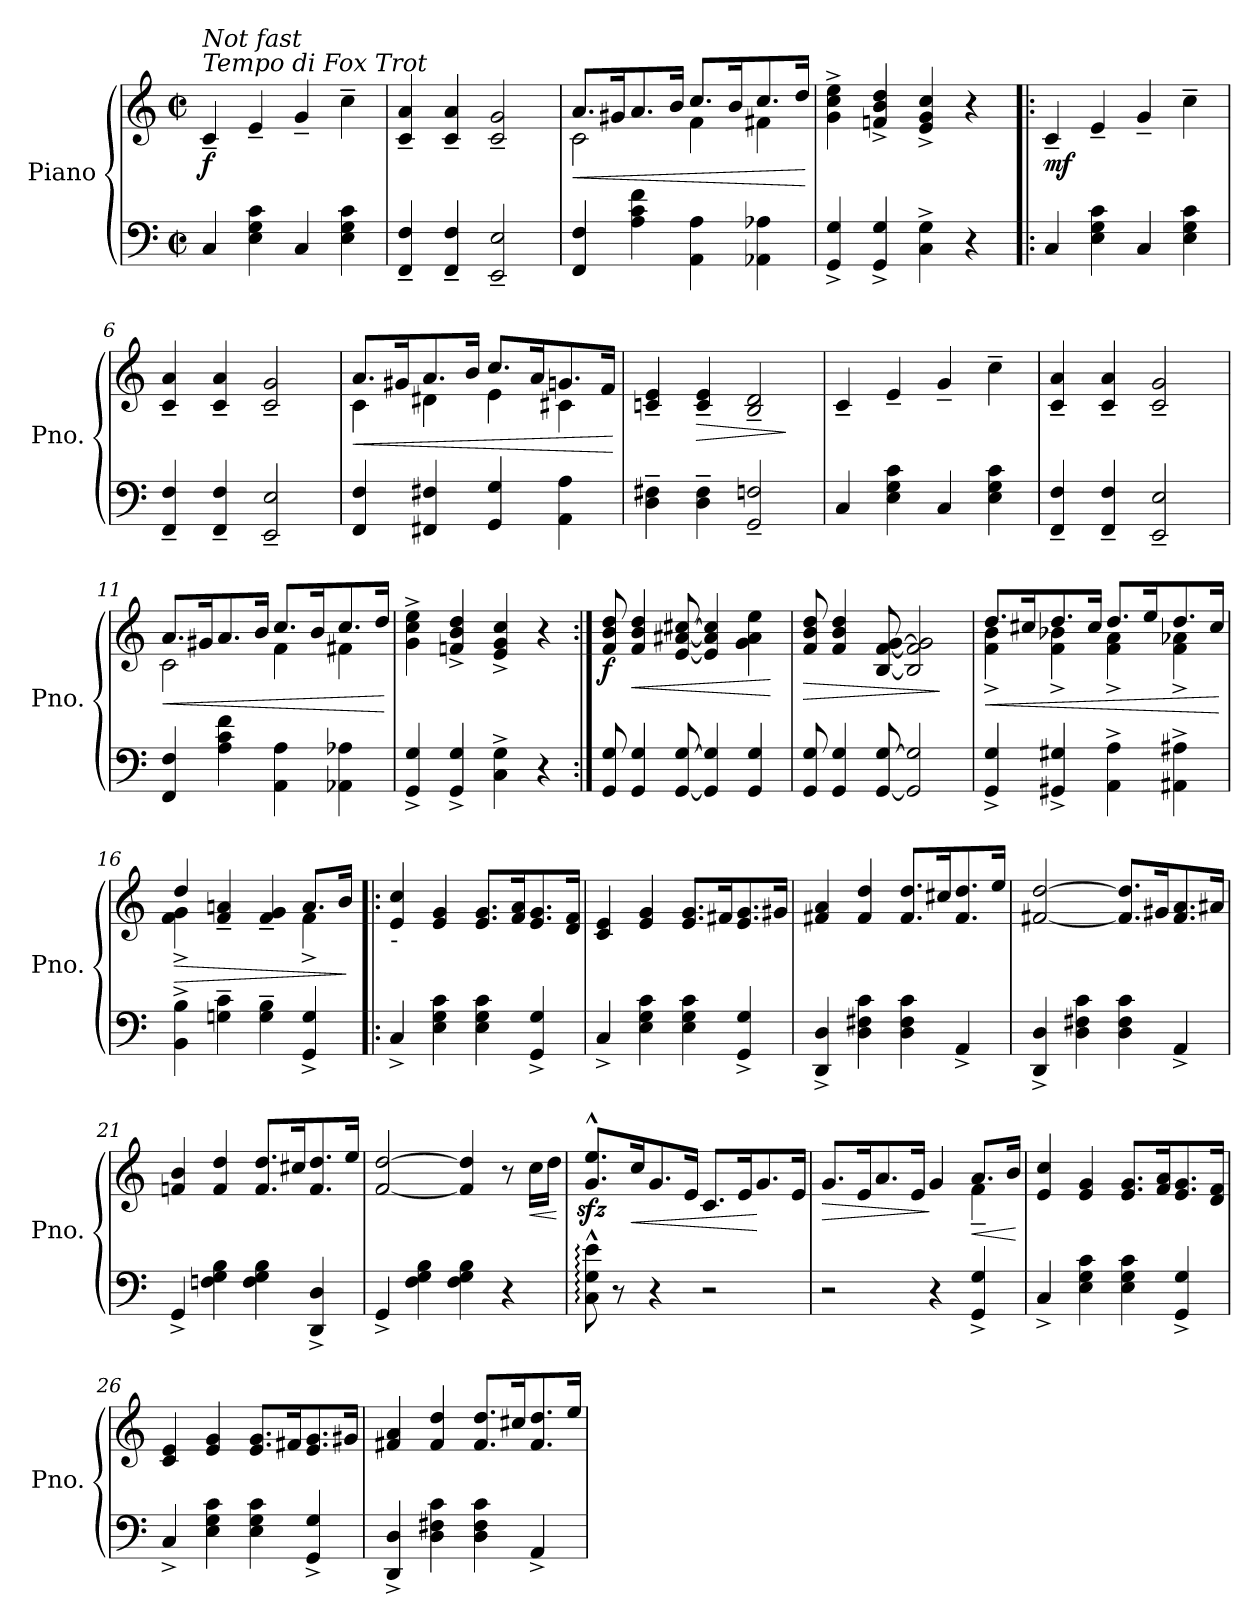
**kern	**kern	**dynam
*part1	*part1	*part1
*staff2	*staff1	*staff1/2
*I"Piano	*	*
*I'Pno.	*	*
*clefF4	*clefG2	*
*k[]	*k[]	*
*M2/2	*M2/2	*
*met(c|)	*met(c|)	*
=1	=1	=1
!	!LO:TX:a:i:t=Tempo di Fox Trot	!
!	!LO:TX:a:i:t=Not fast	!
!	!	!LO:DY:b
4C/	4c~/	f
4E\ 4G\ 4c\	4e~/	.
4C/	4g~/	.
4E\ 4G\ 4c\	4cc~\	.
=2	=2	=2
4FF/~ 4F/~	4c/~ 4a/~	.
4FF/~ 4F/~	4c/~ 4a/~	.
2EE/~ 2E/~	2c/~ 2g/~	.
=3	=3	=3
!	!LO:TX:a:i:t=Interpolating the popular song&colon;	!
!	!LO:TX:a:t="When the Turkey in the Straw	!
!	!LO:TX:a:t=Danced the Chicken Reel"	!
!	!	!LO:HP:b
*	*^	*
4FF/ 4F/	8.a/L	2c\	<
.	16g#X/K	.	.
4A\ 4c\ 4f\	8.a/	.	.
.	16b/Jk	.	.
4AA\ 4A\	8.cc/L	4f\	.
.	16b/K	.	.
4AA-X\ 4A-X\	8.cc/	4f#X\	.
.	16dd/Jk	.	.
*	*v	*v	*
.	.	[
=4	=4	=4
4GG/^ 4G/^	4g\^ 4cc\^ 4ee\^	.
4GG/^ 4G/^	4fn/^ 4b/^ 4dd/^	.
4C\^ 4G\^	4e/^ 4g/^ 4cc/^	.
4r	4r	.
!!LO:LB:g=z
=5!|:	=5!|:	=5!|:
!	!	!LO:DY:b
4C/	4c~/	mf
4E\ 4G\ 4c\	4e~/	.
4C/	4g~/	.
4E\ 4G\ 4c\	4cc~\	.
=6	=6	=6
4FF/~ 4F/~	4c/~ 4a/~	.
4FF/~ 4F/~	4c/~ 4a/~	.
2EE/~ 2E/~	2c/~ 2g/~	.
=7	=7	=7
!	!	!LO:HP:b
*	*^	*
4FF/ 4F/	8.a/L	4c\	<
.	16g#X/K	.	.
4FF#X/ 4F#X/	8.a/	4d#X\	.
.	16b/Jk	.	.
4GG/ 4G/	8.cc/L	4e\	.
.	16a/K	.	.
4AA\ 4A\	8.gn/	4c#X\	.
.	16f/Jk	.	.
*	*v	*v	*
.	.	[
=8	=8	=8
4D\~ 4F#X\~	4cn/~ 4e/~	.
!	!	!LO:HP:b
4D\~ 4F#\~	4c/~ 4e/~	>
2GG/~ 2Fn/~	2B/~ 2d/~	.
.	.	]
!!LO:LB:g=z
=9	=9	=9
4C/	4c~/	.
4E\ 4G\ 4c\	4e~/	.
4C/	4g~/	.
4E\ 4G\ 4c\	4cc~\	.
=10	=10	=10
4FF/~ 4F/~	4c/~ 4a/~	.
4FF/~ 4F/~	4c/~ 4a/~	.
2EE/~ 2E/~	2c/~ 2g/~	.
=11	=11	=11
!	!	!LO:HP:b
*	*^	*
4FF/ 4F/	8.a/L	2c\	<
.	16g#X/K	.	.
4A\ 4c\ 4f\	8.a/	.	.
.	16b/Jk	.	.
4AA\ 4A\	8.cc/L	4f\	.
.	16b/K	.	.
4AA-X\ 4A-X\	8.cc/	4f#X\	.
.	16dd/Jk	.	.
*	*v	*v	*
.	.	[
=12	=12	=12
4GG/^ 4G/^	4g\^ 4cc\^ 4ee\^	.
4GG/^ 4G/^	4fn/^ 4b/^ 4dd/^	.
4C\^ 4G\^	4e/^ 4g/^ 4cc/^	.
4r	4r	.
!!LO:LB:g=z
=13:|!	=13:|!	=13:|!
!	!	!LO:DY:b
8GG/ 8G/	8f/ 8b/ 8dd/	f
!	!	!LO:HP:b
4GG/ 4G/	4f/ 4b/ 4dd/	<
[8GG/ [8G/	[8e/ [8a#X/ [8cc#X/	.
4GG/] 4G/]	4e/] 4a#/] 4cc#/]	.
4GG/ 4G/	4g\ 4a#\ 4ee\	.
.	.	[
=14	=14	=14
!	!	!LO:HP:b
8GG/ 8G/	8f/ 8b/ 8dd/	>
4GG/ 4G/	4f/ 4b/ 4dd/	.
[8GG/ [8G/	[8B/ [8f/ [8g/	.
2GG/] 2G/]	2B/] 2f/] 2g/]	.
.	.	]
=15	=15	=15
!	!	!LO:HP:b
*	*^	*
4GG/^ 4G/^	8.dd/L	4f\^ 4b\^	<
.	16cc#X/K	.	.
4GG#X/^ 4G#X/^	8.dd/	4f\^ 4b-X\^	.
.	16cc#/Jk	.	.
4AA\^ 4A\^	8.dd/L	4f\^ 4a\^	.
.	16ee/K	.	.
4AA#X\^ 4A#X\^	8.dd/	4f\^ 4a-X\^	.
.	16cc#/Jk	.	.
*	*v	*v	*
.	.	[
=16	=16	=16
!	!	!LO:HP:b
*	*^	*
4BB\^ 4B\^	4dd/	4f\^ 4g\^	>
4Gn\~ 4c\~	4f/~ 4an/~	2ryy	.
4G\~ 4B\~	4f/~ 4g/~	.	.
4GG/^ 4G/^	8.a/L	4f^\	.
.	16b/Jk	.	.
*	*v	*v	*
.	.	]
!!LO:PB:g=z
=17!|:	=17!|:	=17!|:
!	!LO:TX:b:t=-	!
!	!	!LO:DY:b
!	!	!LO:DY:n=1:b
4C^/	4e/ 4cc/	p f
4E\ 4G\ 4c\	4e/ 4g/	.
4E\ 4G\ 4c\	8.e/ 8.g/L	.
.	16f/ 16a/K	.
4GG/^ 4G/^	8.e/ 8.g/	.
.	16d/ 16f/Jk	.
=18	=18	=18
4C^/	4c/ 4e/	.
4E\ 4G\ 4c\	4e/ 4g/	.
4E\ 4G\ 4c\	8.e/ 8.g/L	.
.	16f#X/K	.
4GG/^ 4G/^	8.e/ 8.g/	.
.	16g#X/Jk	.
=19	=19	=19
4DD/^ 4D/^	4f#X/ 4a/	.
4D\ 4F#X\ 4c\	4f#/ 4dd/	.
4D\ 4F#\ 4c\	8.f#/ 8.dd/L	.
.	16cc#X/K	.
4AA^/	8.f#/ 8.dd/	.
.	16ee/Jk	.
=20	=20	=20
4DD/^ 4D/^	[2f#X/ [2dd/	.
4D\ 4F#X\ 4c\	.	.
4D\ 4F#\ 4c\	8.f#/] 8.dd/]L	.
.	16g#X/K	.
4AA^/	8.f#/ 8.a/	.
.	16a#X/Jk	.
!!LO:PB:g=z
=21	=21	=21
4GG^/	4fn/ 4b/	.
4Fn\ 4G\ 4B\	4f/ 4dd/	.
4F\ 4G\ 4B\	8.f/ 8.dd/L	.
.	16cc#X/K	.
4DD/^ 4D/^	8.f/ 8.dd/	.
.	16ee/Jk	.
=22	=22	=22
4GG^/	[2f/ [2dd/	.
4F\ 4G\ 4B\	.	.
4F\ 4G\ 4B\	4f/] 4dd/]	.
4r	8r	.
!	!	!LO:HP:b
.	16cc\LL	<
.	16dd\JJ	.
.	.	[
=23	=23	=23
8C\:^^ 8G\:^^ 8e\:^^	8.g/zz<^^ 8.ee/zz<^^L	.
8r	.	.
!	!	!LO:HP:b
.	16cc/K	<
4r	8.g/	.
.	16e/Jk	.
2r	8.c/L	.
.	16e/K	.
.	8.g/	[
.	16e/Jk	.
=24	=24	=24
!	!	!LO:HP:b
*	*^	*
2r	8.g/L	2.ryy	>
.	16e/K	.	.
.	8.a/	.	.
.	16e/Jk	.	.
4r	4g/	.	]
!	!	!	!LO:HP:b
4GG/^ 4G/^	8.a/L	4f~\	<
.	16b/Jk	.	.
*	*v	*v	*
.	.	[
!!LO:LB:g=z
=25	=25	=25
4C^/	4e/ 4cc/	.
4E\ 4G\ 4c\	4e/ 4g/	.
4E\ 4G\ 4c\	8.e/ 8.g/L	.
.	16f/ 16a/K	.
4GG/^ 4G/^	8.e/ 8.g/	.
.	16d/ 16f/Jk	.
=26	=26	=26
4C^/	4c/ 4e/	.
4E\ 4G\ 4c\	4e/ 4g/	.
4E\ 4G\ 4c\	8.e/ 8.g/L	.
.	16f#X/K	.
4GG/^ 4G/^	8.e/ 8.g/	.
.	16g#X/Jk	.
=27	=27	=27
4DD/^ 4D/^	4f#X/ 4a/	.
4D\ 4F#X\ 4c\	4f#/ 4dd/	.
4D\ 4F#\ 4c\	8.f#/ 8.dd/L	.
.	16cc#X/K	.
4AA^/	8.f#/ 8.dd/	.
.	16ee/Jk	.
=	=	=
*-	*-	*-
